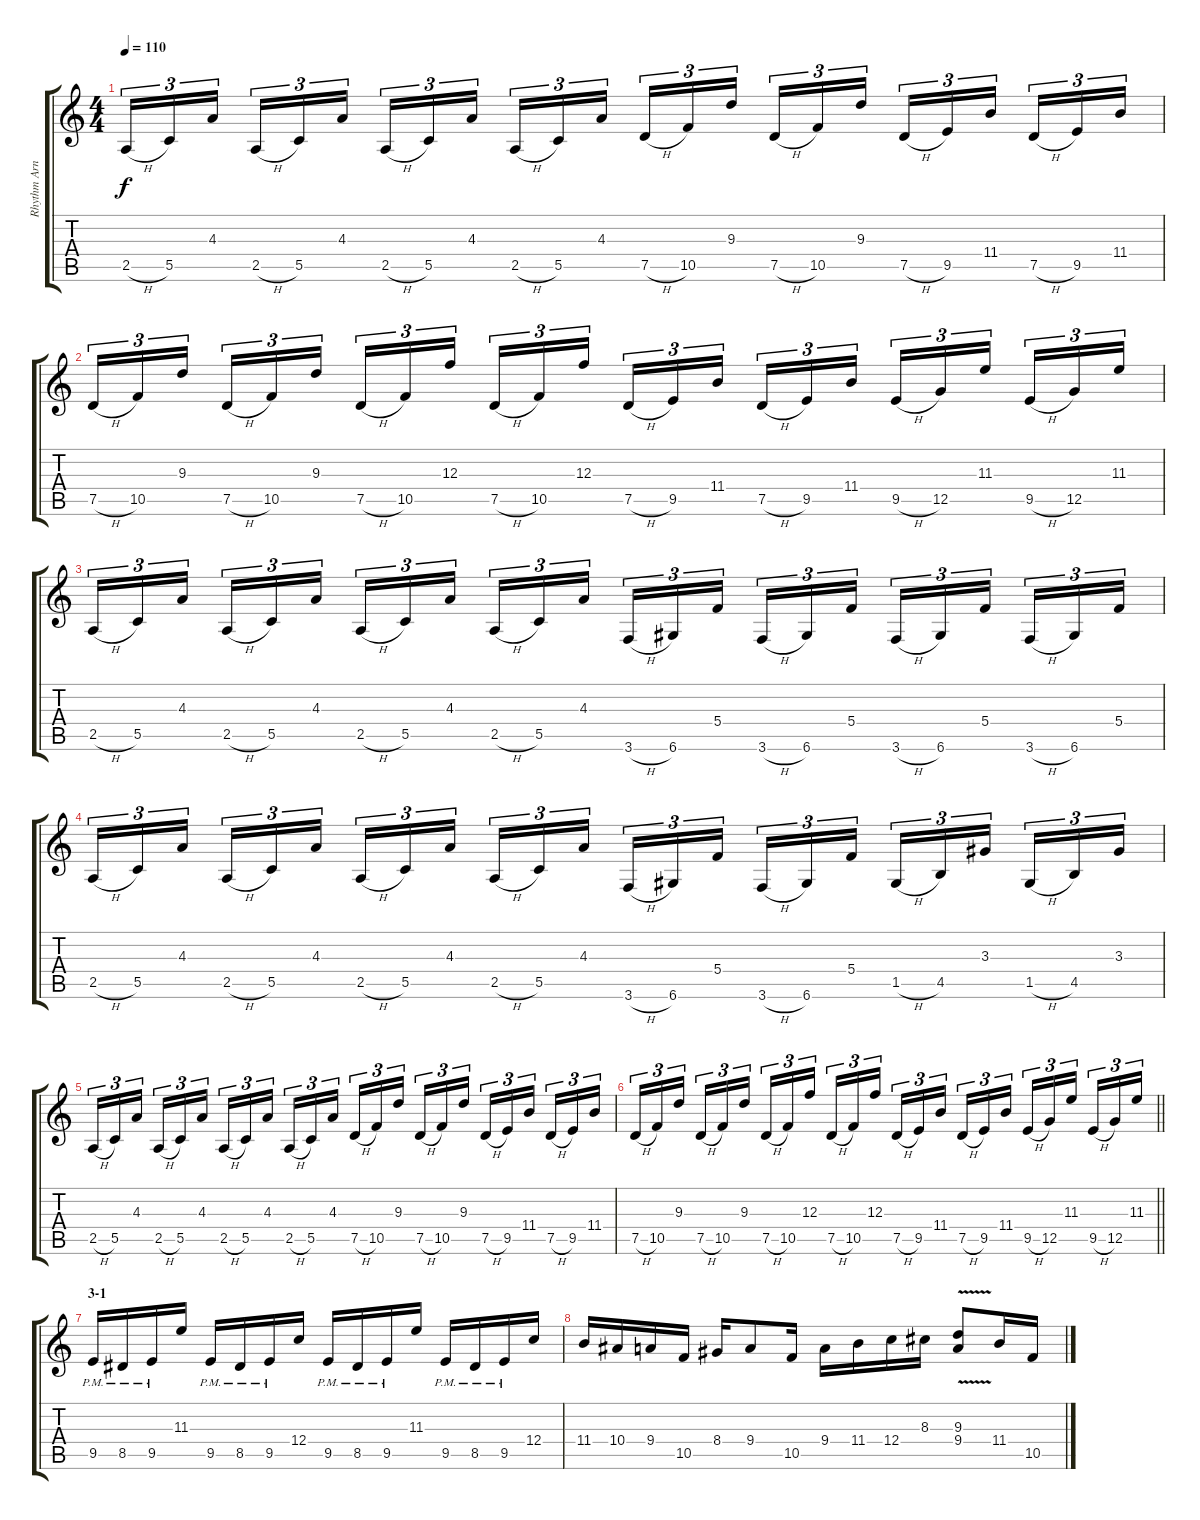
\track ("Rhythm Arnaud Pontacq" "Rhythm Arn") {instrument distortionguitar}
\staff {score tabs}
\tuning (D4 A3 F3 C3 G2 D2) {hide}
\ts (4 4)
\tempo 110
\clef g2
\ks c
2.5{h}.16{tu (3 2) dy f} 5.5.16{tu (3 2)} 4.3.16{tu (3 2) beam splitsecondary} 2.5{h}.16{tu (3 2)} 5.5.16{tu (3 2)} 4.3.16{tu (3 2)} 2.5{h}.16{tu (3 2)} 5.5.16{tu (3 2)} 4.3.16{tu (3 2) beam splitsecondary} 2.5{h}.16{tu (3 2)} 5.5.16{tu (3 2)} 4.3.16{tu (3 2)} 7.5{h}.16{tu (3 2)} 10.5.16{tu (3 2)} 9.3.16{tu (3 2) beam splitsecondary} 7.5{h}.16{tu (3 2)} 10.5.16{tu (3 2)} 9.3.16{tu (3 2)} 7.5{h}.16{tu (3 2)} 9.5.16{tu (3 2)} 11.4.16{tu (3 2) beam splitsecondary} 7.5{h}.16{tu (3 2)} 9.5.16{tu (3 2)} 11.4.16{tu (3 2)} |
7.5{h}.16{tu (3 2)} 10.5.16{tu (3 2)} 9.3.16{tu (3 2) beam splitsecondary} 7.5{h}.16{tu (3 2)} 10.5.16{tu (3 2)} 9.3.16{tu (3 2)} 7.5{h}.16{tu (3 2)} 10.5.16{tu (3 2)} 12.3.16{tu (3 2) beam splitsecondary} 7.5{h}.16{tu (3 2)} 10.5.16{tu (3 2)} 12.3.16{tu (3 2)} 7.5{h}.16{tu (3 2)} 9.5.16{tu (3 2)} 11.4.16{tu (3 2) beam splitsecondary} 7.5{h}.16{tu (3 2)} 9.5.16{tu (3 2)} 11.4.16{tu (3 2)} 9.5{h}.16{tu (3 2)} 12.5.16{tu (3 2)} 11.3.16{tu (3 2) beam splitsecondary} 9.5{h}.16{tu (3 2)} 12.5.16{tu (3 2)} 11.3.16{tu (3 2)} |
2.5{h}.16{tu (3 2)} 5.5.16{tu (3 2)} 4.3.16{tu (3 2) beam splitsecondary} 2.5{h}.16{tu (3 2)} 5.5.16{tu (3 2)} 4.3.16{tu (3 2)} 2.5{h}.16{tu (3 2)} 5.5.16{tu (3 2)} 4.3.16{tu (3 2) beam splitsecondary} 2.5{h}.16{tu (3 2)} 5.5.16{tu (3 2)} 4.3.16{tu (3 2)} 3.6{h}.16{tu (3 2)} 6.6.16{tu (3 2)} 5.4.16{tu (3 2) beam splitsecondary} 3.6{h}.16{tu (3 2)} 6.6.16{tu (3 2)} 5.4.16{tu (3 2)} 3.6{h}.16{tu (3 2)} 6.6.16{tu (3 2)} 5.4.16{tu (3 2) beam splitsecondary} 3.6{h}.16{tu (3 2)} 6.6.16{tu (3 2)} 5.4.16{tu (3 2)} |
2.5{h}.16{tu (3 2)} 5.5.16{tu (3 2)} 4.3.16{tu (3 2) beam splitsecondary} 2.5{h}.16{tu (3 2)} 5.5.16{tu (3 2)} 4.3.16{tu (3 2)} 2.5{h}.16{tu (3 2)} 5.5.16{tu (3 2)} 4.3.16{tu (3 2) beam splitsecondary} 2.5{h}.16{tu (3 2)} 5.5.16{tu (3 2)} 4.3.16{tu (3 2)} 3.6{h}.16{tu (3 2)} 6.6.16{tu (3 2)} 5.4.16{tu (3 2) beam splitsecondary} 3.6{h}.16{tu (3 2)} 6.6.16{tu (3 2)} 5.4.16{tu (3 2)} 1.5{h}.16{tu (3 2)} 4.5.16{tu (3 2)} 3.3.16{tu (3 2) beam splitsecondary} 1.5{h}.16{tu (3 2)} 4.5.16{tu (3 2)} 3.3.16{tu (3 2)} |
2.5{h}.16{tu (3 2)} 5.5.16{tu (3 2)} 4.3.16{tu (3 2) beam splitsecondary} 2.5{h}.16{tu (3 2)} 5.5.16{tu (3 2)} 4.3.16{tu (3 2)} 2.5{h}.16{tu (3 2)} 5.5.16{tu (3 2)} 4.3.16{tu (3 2) beam splitsecondary} 2.5{h}.16{tu (3 2)} 5.5.16{tu (3 2)} 4.3.16{tu (3 2)} 7.5{h}.16{tu (3 2)} 10.5.16{tu (3 2)} 9.3.16{tu (3 2) beam splitsecondary} 7.5{h}.16{tu (3 2)} 10.5.16{tu (3 2)} 9.3.16{tu (3 2)} 7.5{h}.16{tu (3 2)} 9.5.16{tu (3 2)} 11.4.16{tu (3 2) beam splitsecondary} 7.5{h}.16{tu (3 2)} 9.5.16{tu (3 2)} 11.4.16{tu (3 2)} |
\barLineRight lightlight
7.5{h}.16{tu (3 2)} 10.5.16{tu (3 2)} 9.3.16{tu (3 2) beam splitsecondary} 7.5{h}.16{tu (3 2)} 10.5.16{tu (3 2)} 9.3.16{tu (3 2)} 7.5{h}.16{tu (3 2)} 10.5.16{tu (3 2)} 12.3.16{tu (3 2) beam splitsecondary} 7.5{h}.16{tu (3 2)} 10.5.16{tu (3 2)} 12.3.16{tu (3 2)} 7.5{h}.16{tu (3 2)} 9.5.16{tu (3 2)} 11.4.16{tu (3 2) beam splitsecondary} 7.5{h}.16{tu (3 2)} 9.5.16{tu (3 2)} 11.4.16{tu (3 2)} 9.5{h}.16{tu (3 2)} 12.5.16{tu (3 2)} 11.3.16{tu (3 2) beam splitsecondary} 9.5{h}.16{tu (3 2)} 12.5.16{tu (3 2)} 11.3.16{tu (3 2)} |
\section ("" "3-1")
9.5{pm}.16 8.5{pm}.16 9.5{pm}.16 11.3.16 9.5{pm}.16 8.5{pm}.16 9.5{pm}.16 12.4.16 9.5{pm}.16 8.5{pm}.16 9.5{pm}.16 11.3.16 9.5{pm}.16 8.5{pm}.16 9.5{pm}.16 12.4.16 |
11.4.16 10.4.16 9.4.16 10.5.16 8.4.16 9.4.8 10.5.16 9.4.16 11.4.16 12.4.16 8.3.16 (9.3{v} 9.4{v}).8 11.4.16 10.5.16
